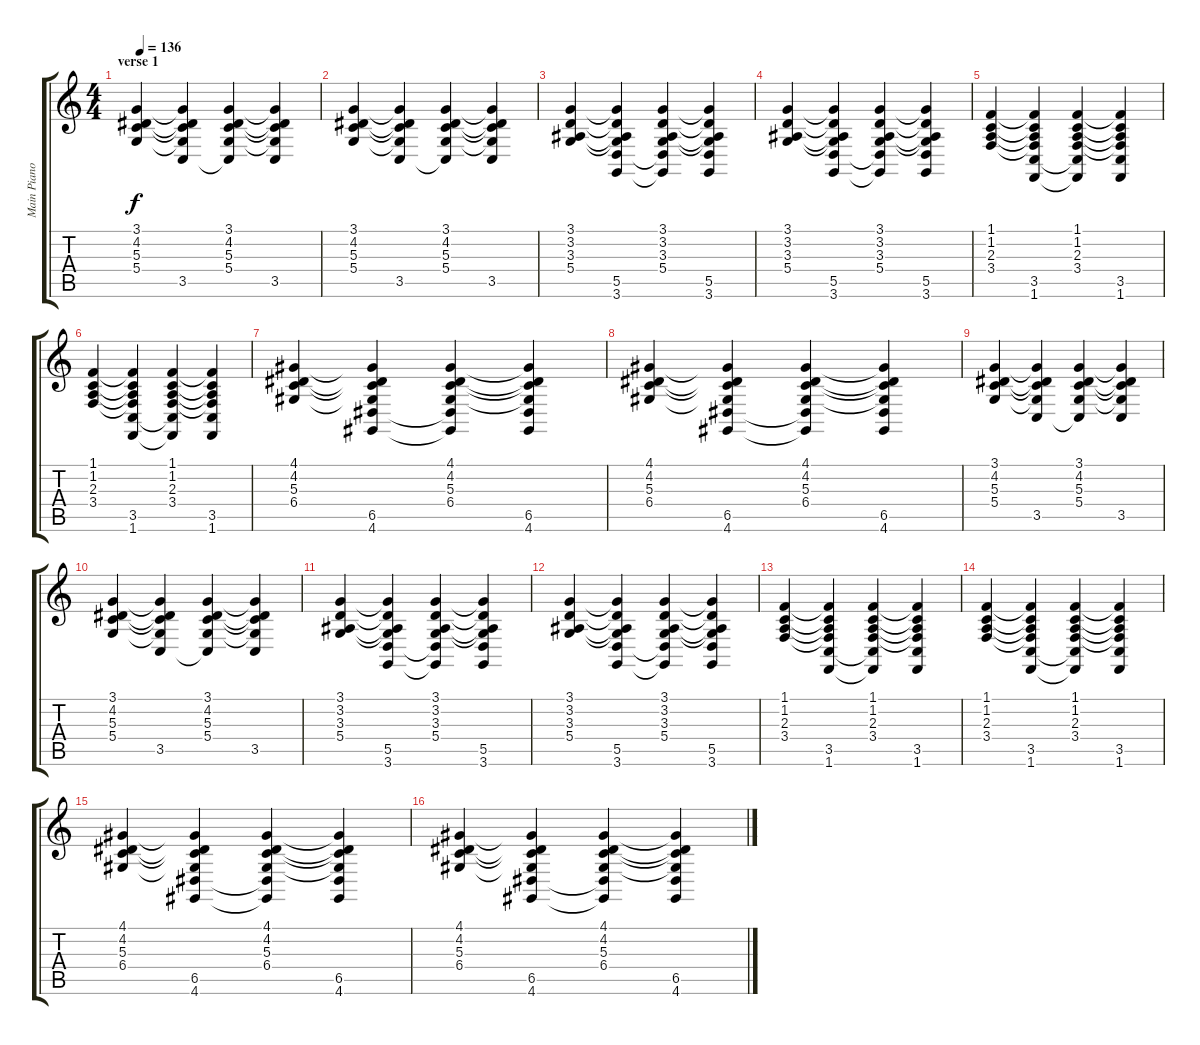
\track ("Main Piano" "Main Piano") {instrument brightacousticpiano}
\staff {score tabs}
\tuning (E4 B3 G3 D3 A2 E2) {hide}
\ts (4 4)
\section ("" "verse 1")
\tempo 136
\clef g2
\ks c
(3.1 4.2 5.3 5.4).4{dy f instrument brightacousticpiano} (3.1{t} 4.2{t} 5.3{t} 5.4{t} 3.5).4 (3.1 4.2 5.3 5.4 3.5{t}).4 (3.1{t} 4.2{t} 5.3{t} 5.4{t} 3.5).4 |
(3.1 4.2 5.3 5.4).4 (3.1{t} 4.2{t} 5.3{t} 5.4{t} 3.5).4 (3.1 4.2 5.3 5.4 3.5{t}).4 (3.1{t} 4.2{t} 5.3{t} 5.4{t} 3.5).4 |
(3.1 3.2 3.3 5.4).4 (3.1{t} 3.2{t} 3.3{t} 5.4{t} 5.5 3.6).4 (3.1 3.2 3.3 5.4 5.5{t} 3.6{t}).4 (3.1{t} 3.2{t} 3.3{t} 5.4{t} 5.5 3.6).4 |
(3.1 3.2 3.3 5.4).4 (3.1{t} 3.2{t} 3.3{t} 5.4{t} 5.5 3.6).4 (3.1 3.2 3.3 5.4 5.5{t} 3.6{t}).4 (3.1{t} 3.2{t} 3.3{t} 5.4{t} 5.5 3.6).4 |
(1.1 1.2 2.3 3.4).4 (1.1{t} 1.2{t} 2.3{t} 3.4{t} 3.5 1.6).4 (1.1 1.2 2.3 3.4 3.5{t} 1.6{t}).4 (1.1{t} 1.2{t} 2.3{t} 3.4{t} 3.5 1.6).4 |
(1.1 1.2 2.3 3.4).4 (1.1{t} 1.2{t} 2.3{t} 3.4{t} 3.5 1.6).4 (1.1 1.2 2.3 3.4 3.5{t} 1.6{t}).4 (1.1{t} 1.2{t} 2.3{t} 3.4{t} 3.5 1.6).4 |
(4.1 4.2 5.3 6.4).4 (4.1{t} 4.2{t} 5.3{t} 6.4{t} 6.5 4.6).4 (4.1 4.2 5.3 6.4 6.5{t} 4.6{t}).4 (4.1{t} 4.2{t} 5.3{t} 6.4{t} 6.5 4.6).4 |
(4.1 4.2 5.3 6.4).4 (4.1{t} 4.2{t} 5.3{t} 6.4{t} 6.5 4.6).4 (4.1 4.2 5.3 6.4 6.5{t} 4.6{t}).4 (4.1{t} 4.2{t} 5.3{t} 6.4{t} 6.5 4.6).4 |
(3.1 4.2 5.3 5.4).4 (3.1{t} 4.2{t} 5.3{t} 5.4{t} 3.5).4 (3.1 4.2 5.3 5.4 3.5{t}).4 (3.1{t} 4.2{t} 5.3{t} 5.4{t} 3.5).4 |
(3.1 4.2 5.3 5.4).4 (3.1{t} 4.2{t} 5.3{t} 5.4{t} 3.5).4 (3.1 4.2 5.3 5.4 3.5{t}).4 (3.1{t} 4.2{t} 5.3{t} 5.4{t} 3.5).4 |
(3.1 3.2 3.3 5.4).4 (3.1{t} 3.2{t} 3.3{t} 5.4{t} 5.5 3.6).4 (3.1 3.2 3.3 5.4 5.5{t} 3.6{t}).4 (3.1{t} 3.2{t} 3.3{t} 5.4{t} 5.5 3.6).4 |
(3.1 3.2 3.3 5.4).4 (3.1{t} 3.2{t} 3.3{t} 5.4{t} 5.5 3.6).4 (3.1 3.2 3.3 5.4 5.5{t} 3.6{t}).4 (3.1{t} 3.2{t} 3.3{t} 5.4{t} 5.5 3.6).4 |
(1.1 1.2 2.3 3.4).4 (1.1{t} 1.2{t} 2.3{t} 3.4{t} 3.5 1.6).4 (1.1 1.2 2.3 3.4 3.5{t} 1.6{t}).4 (1.1{t} 1.2{t} 2.3{t} 3.4{t} 3.5 1.6).4 |
(1.1 1.2 2.3 3.4).4 (1.1{t} 1.2{t} 2.3{t} 3.4{t} 3.5 1.6).4 (1.1 1.2 2.3 3.4 3.5{t} 1.6{t}).4 (1.1{t} 1.2{t} 2.3{t} 3.4{t} 3.5 1.6).4 |
(4.1 4.2 5.3 6.4).4 (4.1{t} 4.2{t} 5.3{t} 6.4{t} 6.5 4.6).4 (4.1 4.2 5.3 6.4 6.5{t} 4.6{t}).4 (4.1{t} 4.2{t} 5.3{t} 6.4{t} 6.5 4.6).4 |
(4.1 4.2 5.3 6.4).4 (4.1{t} 4.2{t} 5.3{t} 6.4{t} 6.5 4.6).4 (4.1 4.2 5.3 6.4 6.5{t} 4.6{t}).4 (4.1{t} 4.2{t} 5.3{t} 6.4{t} 6.5 4.6).4
